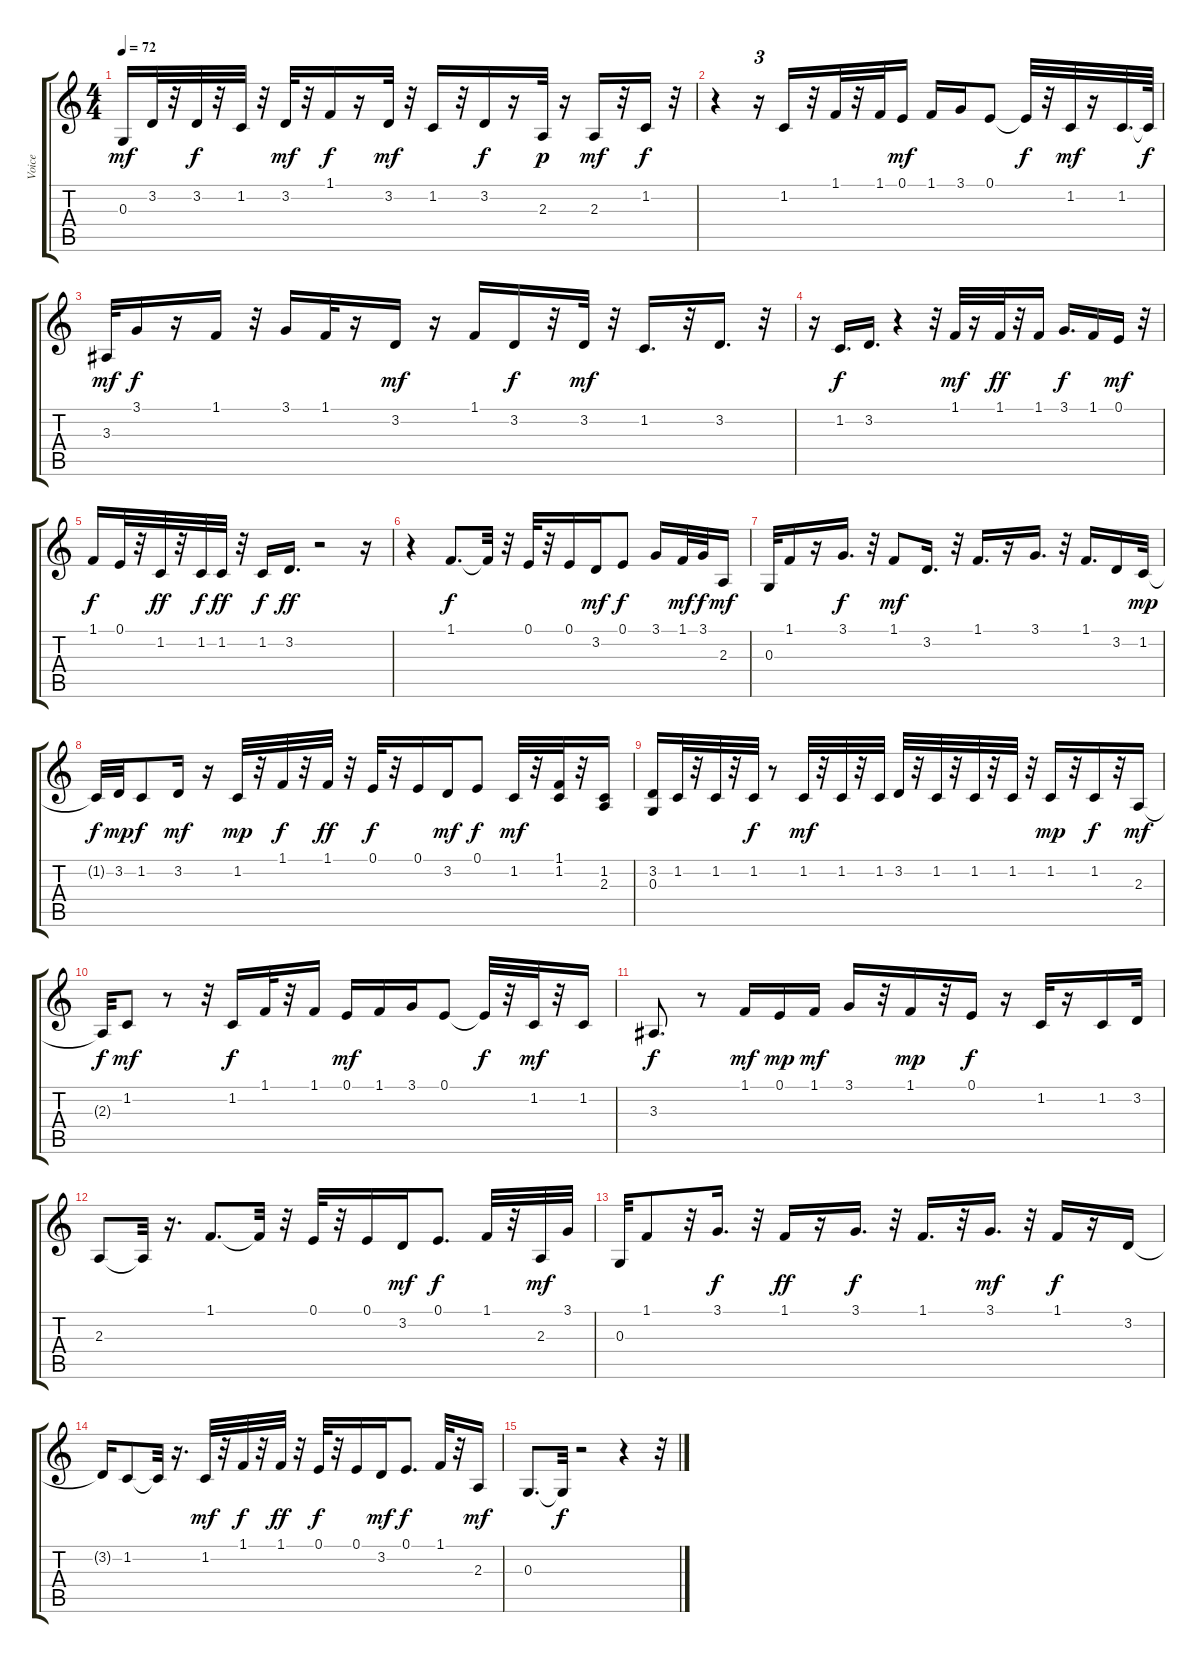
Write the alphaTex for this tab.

\track ("Voice" "Voice") {instrument tuba}
\staff {score tabs}
\tuning (E4 B3 G3 D3 A2 E2) {hide}
\ts (4 4)
\tempo 72
\clef g2
\ks c
0.3.16{dy mf} 3.2.32 r.32 3.2.32{dy f} r.32 1.2.32 r.32 3.2.32{dy mf} r.32 1.1.16{dy f} r.16 3.2.32{dy mf} r.32 1.2.16 r.32 3.2.16{dy f} r.16 2.3.32{dy p} r.16 2.3.16{dy mf} r.32 1.2.16{dy f} r.32 |
r.4 r.16{tu (3 2)} 1.2.16 r.32 1.1.32 r.32 1.1.32 0.1.16{dy mf} 1.1.16 3.1.16 0.1.8 0.1{t}.32{dy f} r.32 1.2.32{dy mf} r.16 1.2.32{d} 1.2{t}.64{dy f} |
3.3.32{dy mf} 3.1.16{dy f} r.16 1.1.16 r.32 3.1.16 1.1.32 r.16 3.2.16{dy mf} r.16 1.1.16 3.2.16{dy f} r.32 3.2.32{dy mf} r.32 1.2.16{d} r.32 3.2.16{d} r.32 |
r.16 1.2.16{d dy f} 3.2.16{d} r.4 r.32 1.1.32{dy mf} r.16 1.1.32{dy ff} r.32 1.1.16 3.1.16{d dy f} 1.1.16 0.1.16{dy mf} r.32 |
1.1.16{dy f} 0.1.32 r.32 1.2.32{dy ff} r.32 1.2.32{dy f} 1.2.32{dy ff} r.32 1.2.16{dy f} 3.2.16{d dy ff} r.2 r.16 |
r.4 1.1.8{d dy f} 1.1{t}.32 r.32 0.1.32 r.32 0.1.16 3.2.16{dy mf} 0.1.8{dy f} 3.1.16 1.1.32{dy mf} 3.1.32{dy f} 2.3.16{dy mf} |
0.3.32 1.1.16 r.16 3.1.16{d dy f} r.32 1.1.8{dy mf} 3.2.16{d} r.32 1.1.16{d} r.16 3.1.16{d} r.32 1.1.16{d} 3.2.16 1.2.32{dy mp} |
1.2{t}.32{dy f} 3.2.32{dy mp} 1.2.8{dy f} 3.2.16{dy mf} r.16 1.2.32{dy mp} r.32 1.1.32{dy f} r.32 1.1.32{dy ff} r.32 0.1.32{dy f} r.32 0.1.16 3.2.16{dy mf} 0.1.8{dy f} 1.2.32{dy mf} r.32 (1.1 1.2).32 r.32 (1.2 2.3).16 |
(3.2 0.3).16 1.2.32 r.32 1.2.32 r.32 1.2.32{dy f} r.8 1.2.32{dy mf} r.32 1.2.32 r.32 1.2.32 3.2.32 r.32 1.2.32 r.32 1.2.32 r.32 1.2.32 r.32 1.2.16{dy mp} r.32 1.2.16{dy f} r.32 2.3.16{dy mf} |
2.3{t}.32{dy f} 1.2.8{dy mf} r.8 r.32 1.2.16{dy f} 1.1.32 r.32 1.1.16 0.1.16{dy mf} 1.1.16 3.1.16 0.1.8 0.1{t}.32{dy f} r.32 1.2.32{dy mf} r.32 1.2.16 |
3.3.8{d dy f} r.8 1.1.16{dy mf} 0.1.16{dy mp} 1.1.16{dy mf} 3.1.16 r.32 1.1.16{dy mp} r.32 0.1.16{dy f} r.16 1.2.32 r.16 1.2.16 3.2.32 |
2.3.8 2.3{t}.32 r.16{d} 1.1.8{d} 1.1{t}.32 r.32 0.1.32 r.32 0.1.16 3.2.16{dy mf} 0.1.8{d dy f} 1.1.32 r.32 2.3.32{dy mf} 3.1.32 |
0.3.32 1.1.8 r.32 3.1.16{d dy f} r.32 1.1.16{dy ff} r.16 3.1.16{d dy f} r.32 1.1.16{d} r.32 3.1.16{d dy mf} r.32 1.1.16{dy f} r.16 3.2.16 |
3.2{t}.16 1.2.8 1.2{t}.32 r.16{d} 1.2.32{dy mf} r.32 1.1.32{dy f} r.32 1.1.32{dy ff} r.32 0.1.32{dy f} r.32 0.1.16 3.2.16{dy mf} 0.1.8{d dy f} 1.1.32 r.32 2.3.16{dy mf} |
0.3.8{d} 0.3{t}.32{dy f} r.2 r.4 r.32
